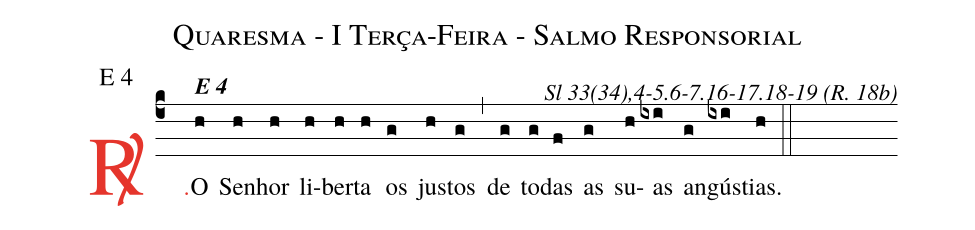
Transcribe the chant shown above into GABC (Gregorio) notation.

name: Quaresma - I Terça-Feira - Salmo Responsorial;
mode: E 4;
commentary: Sl 33(34),4-5.6-7.16-17.18-19 (R. 18b);
%%
(c4)

<c><sp>R/</sp>.</c>() O<alt>\textbf{E 4}</alt>(h) Se(h)nhor(h) li(h)ber(h)ta(h) os(g) jus(h)tos(g) (,) de(g) to(g)das(f) as(g) su(h)as(ixi) an(g)gús(ixi)tias.(h)

(::)
